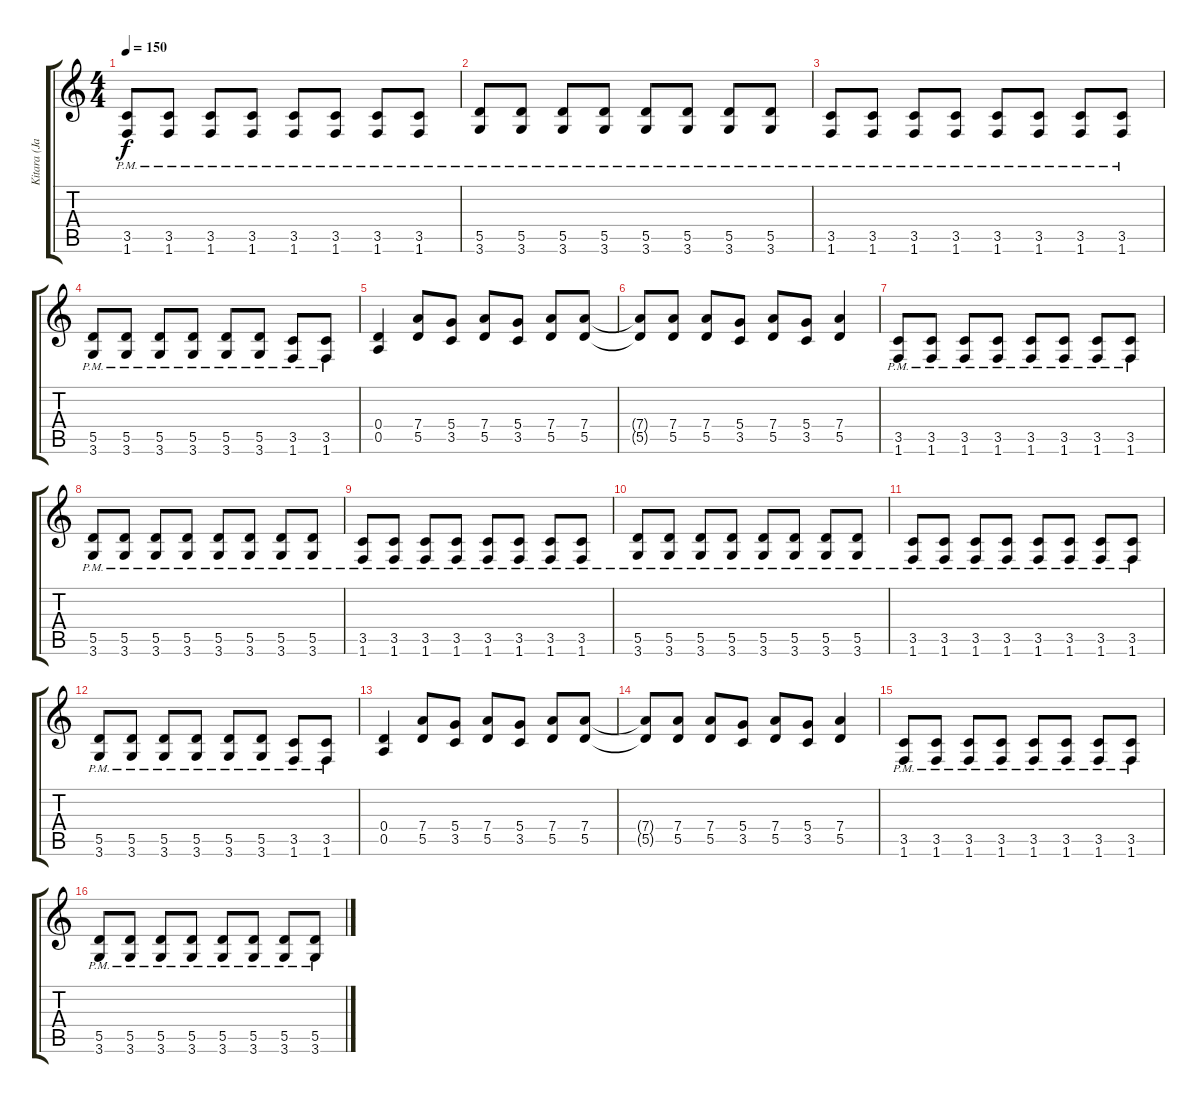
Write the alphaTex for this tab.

\track ("Kitara (Jari Huttunen)" "Kitara (Ja") {instrument distortionguitar}
\staff {score tabs}
\tuning (E4 B3 G3 D3 A2 E2) {hide}
\ts (4 4)
\tempo 150
\clef g2
\ks c
(3.5{pm} 1.6{pm}).8{dy f} (3.5{pm} 1.6{pm}).8 (3.5{pm} 1.6{pm}).8 (3.5{pm} 1.6).8 (3.5{pm} 1.6{pm}).8 (3.5{pm} 1.6{pm}).8 (3.5{pm} 1.6{pm}).8 (3.5{pm} 1.6{pm}).8 |
(5.5{pm} 3.6{pm}).8 (5.5{pm} 3.6{pm}).8 (5.5{pm} 3.6{pm}).8 (5.5{pm} 3.6{pm}).8 (5.5{pm} 3.6{pm}).8 (5.5{pm} 3.6{pm}).8 (5.5{pm} 3.6{pm}).8 (5.5{pm} 3.6{pm}).8 |
(3.5{pm} 1.6{pm}).8 (3.5{pm} 1.6{pm}).8 (3.5{pm} 1.6{pm}).8 (3.5{pm} 1.6{pm}).8 (3.5{pm} 1.6{pm}).8 (3.5{pm} 1.6{pm}).8 (3.5{pm} 1.6{pm}).8 (3.5{pm} 1.6{pm}).8 |
(5.5{pm} 3.6{pm}).8 (5.5{pm} 3.6{pm}).8 (5.5{pm} 3.6{pm}).8 (5.5{pm} 3.6{pm}).8 (5.5{pm} 3.6{pm}).8 (5.5{pm} 3.6{pm}).8 (3.5{pm} 1.6{pm}).8 (3.5{pm} 1.6{pm}).8 |
(0.4 0.5).4 (7.4 5.5).8 (5.4 3.5).8 (7.4 5.5).8 (5.4 3.5).8 (7.4 5.5).8 (7.4 5.5).8 |
(7.4{t} 5.5{t}).8 (7.4 5.5).8 (7.4 5.5).8 (5.4 3.5).8 (7.4 5.5).8 (5.4 3.5).8 (7.4 5.5).4 |
(3.5{pm} 1.6{pm}).8 (3.5{pm} 1.6{pm}).8 (3.5{pm} 1.6{pm}).8 (3.5{pm} 1.6{pm}).8 (3.5{pm} 1.6{pm}).8 (3.5{pm} 1.6{pm}).8 (3.5{pm} 1.6{pm}).8 (3.5{pm} 1.6).8 |
(5.5{pm} 3.6{pm}).8 (5.5{pm} 3.6{pm}).8 (5.5{pm} 3.6{pm}).8 (5.5{pm} 3.6{pm}).8 (5.5{pm} 3.6{pm}).8 (5.5{pm} 3.6{pm}).8 (5.5{pm} 3.6{pm}).8 (5.5{pm} 3.6{pm}).8 |
(3.5{pm} 1.6{pm}).8 (3.5{pm} 1.6{pm}).8 (3.5{pm} 1.6{pm}).8 (3.5{pm} 1.6).8 (3.5{pm} 1.6{pm}).8 (3.5{pm} 1.6{pm}).8 (3.5{pm} 1.6{pm}).8 (3.5{pm} 1.6{pm}).8 |
(5.5{pm} 3.6{pm}).8 (5.5{pm} 3.6{pm}).8 (5.5{pm} 3.6{pm}).8 (5.5{pm} 3.6{pm}).8 (5.5{pm} 3.6{pm}).8 (5.5{pm} 3.6{pm}).8 (5.5{pm} 3.6{pm}).8 (5.5{pm} 3.6{pm}).8 |
(3.5{pm} 1.6{pm}).8 (3.5{pm} 1.6{pm}).8 (3.5{pm} 1.6{pm}).8 (3.5{pm} 1.6{pm}).8 (3.5{pm} 1.6{pm}).8 (3.5{pm} 1.6{pm}).8 (3.5{pm} 1.6{pm}).8 (3.5{pm} 1.6{pm}).8 |
(5.5{pm} 3.6{pm}).8 (5.5{pm} 3.6{pm}).8 (5.5{pm} 3.6{pm}).8 (5.5{pm} 3.6{pm}).8 (5.5{pm} 3.6{pm}).8 (5.5{pm} 3.6{pm}).8 (3.5{pm} 1.6{pm}).8 (3.5{pm} 1.6{pm}).8 |
(0.4 0.5).4 (7.4 5.5).8 (5.4 3.5).8 (7.4 5.5).8 (5.4 3.5).8 (7.4 5.5).8 (7.4 5.5).8 |
(7.4{t} 5.5{t}).8 (7.4 5.5).8 (7.4 5.5).8 (5.4 3.5).8 (7.4 5.5).8 (5.4 3.5).8 (7.4 5.5).4 |
(3.5{pm} 1.6{pm}).8 (3.5{pm} 1.6{pm}).8 (3.5{pm} 1.6{pm}).8 (3.5{pm} 1.6{pm}).8 (3.5{pm} 1.6{pm}).8 (3.5{pm} 1.6{pm}).8 (3.5{pm} 1.6{pm}).8 (3.5{pm} 1.6).8 |
(5.5{pm} 3.6{pm}).8 (5.5{pm} 3.6{pm}).8 (5.5{pm} 3.6{pm}).8 (5.5{pm} 3.6{pm}).8 (5.5{pm} 3.6{pm}).8 (5.5{pm} 3.6{pm}).8 (5.5{pm} 3.6{pm}).8 (5.5{pm} 3.6{pm}).8
